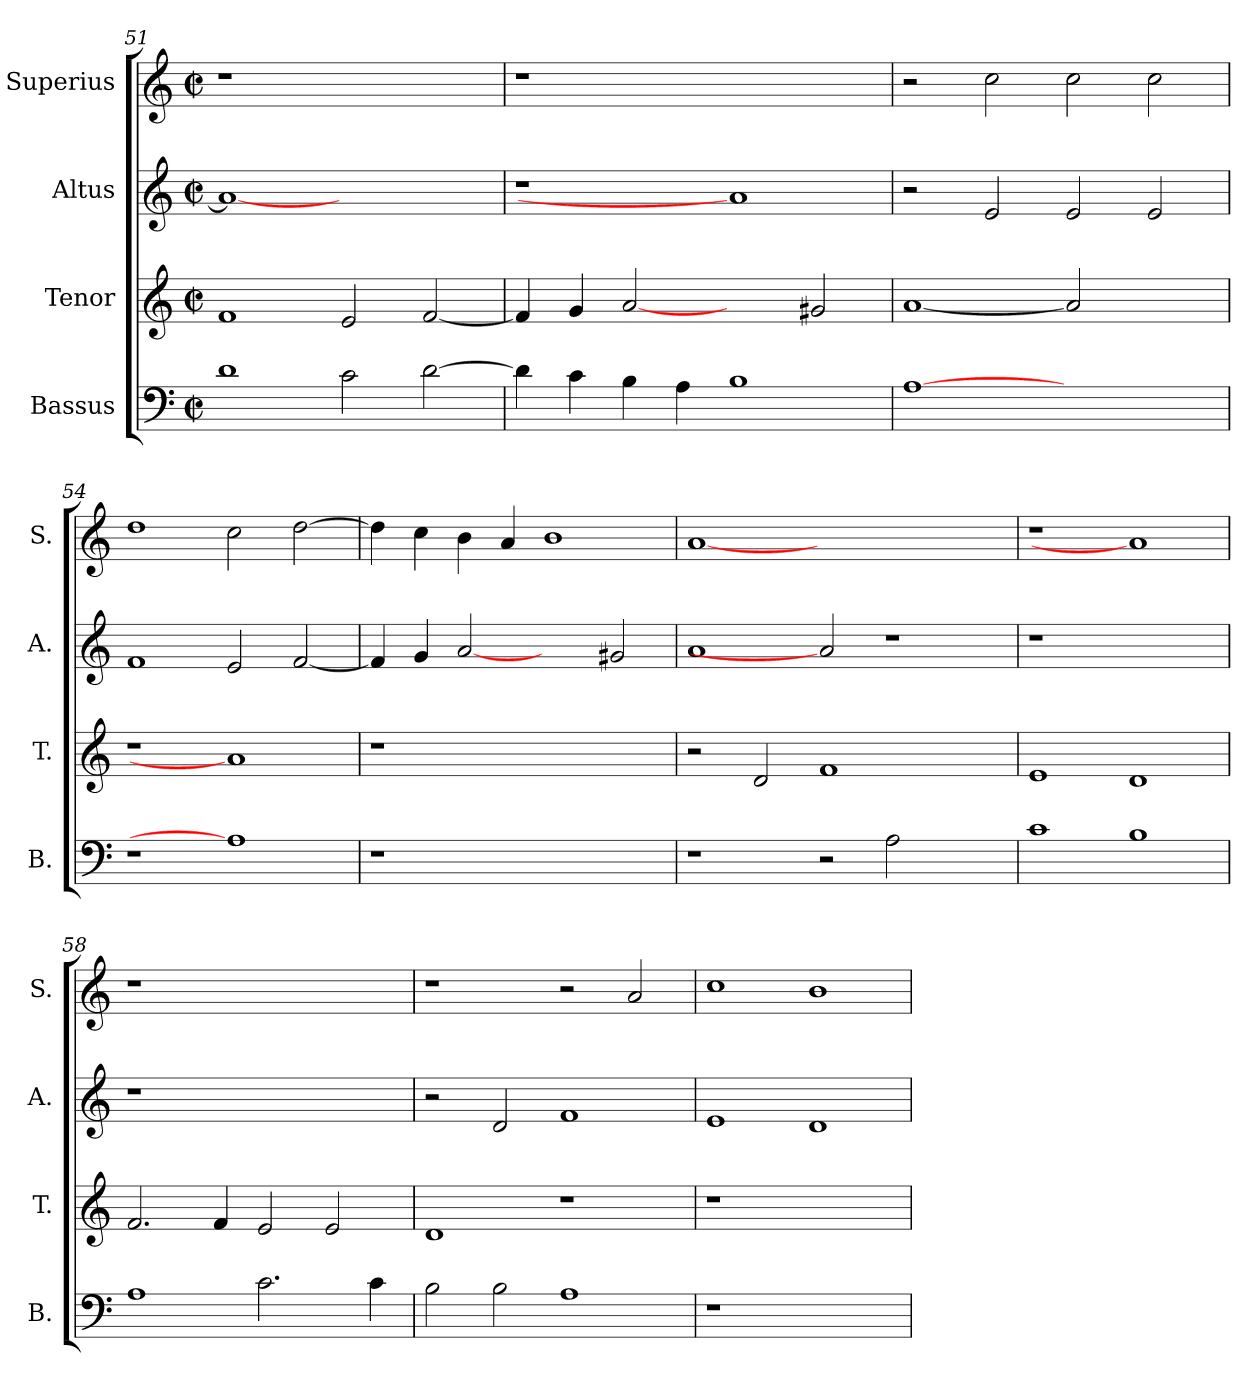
**kern	**kern	**kern	**kern
*part4	*part3	*part2	*part1
*staff4	*staff3	*staff2	*staff1
*I"Bassus	*I"Tenor	*I"Altus	*I"Superius
*I'B.	*I'T.	*I'A.	*I'S.
!!LO:LB:g=z
*clefF4	*clefG2	*clefG2	*clefG2
*k[]	*k[]	*k[]	*k[]
*C:	*C:	*C:	*C:
*M2/2	*M2/2	*M2/2	*M2/2
*met(c|)	*met(c|)	*met(c|)	*met(c|)
=51	=51	=51	=51
!	!	!	!LO:N:vis=1
1di	1fi	1ai_<	1r
2ci\	2ei/	1ryy	1ryy
[>2di\	[<2fi/	.	.
=52	=52	=52	=52
!	!	!LO:N:vis=1	!LO:N:vis=1
4di\]	4fi/]	1r	1r
4ci\	4gi/	.	.
4Bi\	[2ai	.	.
4Ai\	.	.	.
1Bi	2ryy	1ai]	1ryy
.	2g#Xi/	.	.
=53	=53	=53	=53
[1Ai	[1ai	2r	2r
.	.	2ei/	2cci\
1ryy	2ai]	2ei/	2cci\
.	2ryy	2ei/	2cci\
=54	=54	=54	=54
!LO:N:vis=1	!LO:N:vis=1	!	!
1r	1r	1fi	1ddi
1Ai]	1ai]	2ei/	2cci\
.	.	[<2fi/	[>2ddi\
=55	=55	=55	=55
!LO:N:vis=1	!LO:N:vis=1	!	!
1r	1r	4fi/]	4ddi\]
.	.	4gi/	4cci\
.	.	[2ai	4bi\
.	.	.	4ai/
1ryy	1ryy	2ryy	1bi
.	.	2g#Xi/	.
!!LO:LB:g=z
=56	=56	=56	=56
1r	2r	1ai	[1ai
.	2di/	.	.
2r	1fi	2ai]	1.ryy
2Ai\	.	1r	.
2ryy	2ryy	.	.
=57	=57	=57	=57
!	!	!LO:N:vis=1	!LO:N:vis=1
1ci	1ei	1r	1r
1Bi	1di	1ryy	1ai]
=58	=58	=58	=58
!	!	!LO:N:vis=1	!LO:N:vis=1
1Ai	2.fi/	1r	1r
.	4fi/	.	.
2.ci\	2ei/	1ryy	1ryy
.	2ei/	.	.
4ci\	.	.	.
=59	=59	=59	=59
2Bi\	1di	2r	1r
2Bi\	.	2di/	.
1Ai	1r	1fi	2r
.	.	.	2ai/
=60	=60	=60	=60
!LO:N:vis=1	!LO:N:vis=1	!	!
1r	1r	1ei	1cci
1ryy	1ryy	1di	1bi
=	=	=	=
*-	*-	*-	*-
